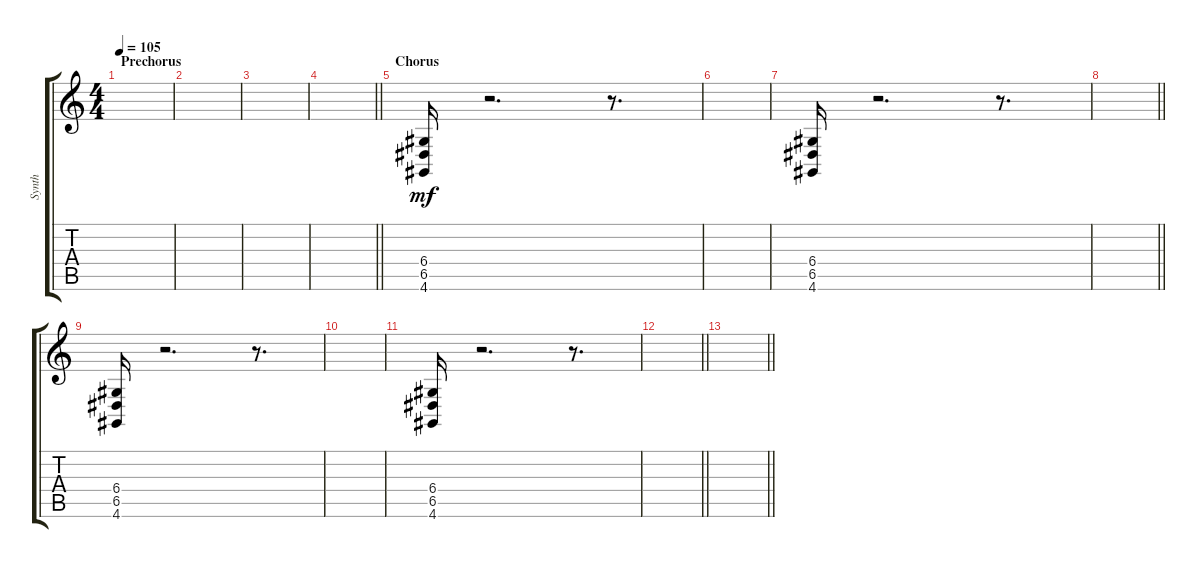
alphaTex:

\track ("Synth" "Synth") {instrument tremolostrings}
\staff {score tabs}
\tuning (E4 B3 G3 D3 A2 E2) {hide}
\ts (4 4)
\section ("" "Prechorus")
\tempo 105
\clef g2
\ks c
|
|
|
\barLineRight lightlight
|
\section ("" "Chorus")
(6.4 6.5 4.6).16{dy mf volume 14 instrument orchestrahit} r.2{d} r.8{d} |
|
(6.4 6.5 4.6).16{volume 14 instrument orchestrahit} r.2{d} r.8{d} |
\barLineRight lightlight
|
(6.4 6.5 4.6).16{volume 14 instrument orchestrahit} r.2{d} r.8{d} |
|
(6.4 6.5 4.6).16{volume 14 instrument orchestrahit} r.2{d} r.8{d} |
\barLineRight lightlight
|
\barLineRight lightlight
